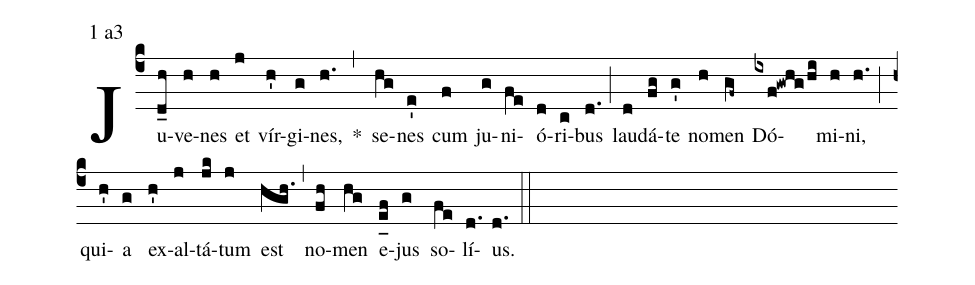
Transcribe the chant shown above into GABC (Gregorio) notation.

mode:1 a3;
%%
(c4) Ju(d_h)ve(h)nes(h) et(j) vír(h')gi(g)nes,(h.) *(,) se(hg)nes(e') cum(f) ju(g)ni(fe)ó(d)ri(c)bus(d.) (;) lau(d)dá(fg)te(g') no(h)men(gf~) Dó(ixf!gwhg/hi)mi(h)ni,(h.) (;) qui(h')a(g) ex(h')al(j)tá(jk)tum(j) est(hgh.) (,) no(fh)men(hg) e(e_[uh:l]f)jus(g) so(fe)lí(d.)us.(d.) (::)
